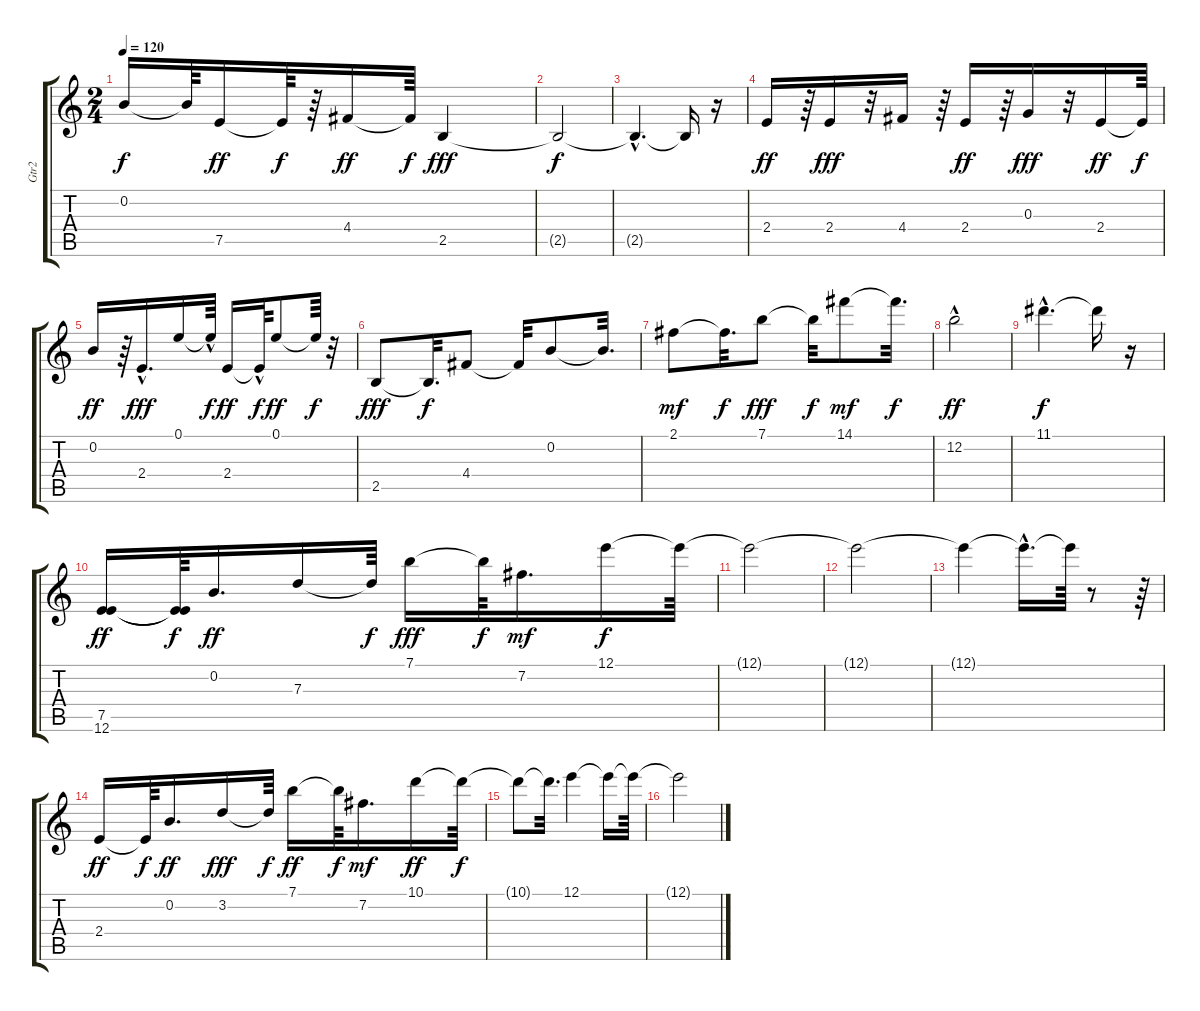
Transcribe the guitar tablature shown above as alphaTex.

\track ("Gtr2" "Gtr2") {instrument acousticguitarsteel}
\staff {score tabs}
\tuning (E4 B3 G3 D3 A2 E2) {hide}
\ts (2 4)
\tempo 120
\clef g2
\ks c
0.2{t}.16{dy f} 0.2{t}.64 7.5.16{dy ff} 7.5{t}.64{dy f} r.64 4.4.16{dy ff} 4.4{t}.64{dy f} 2.5.4{dy fff} |
2.5{t}.2{dy f} |
2.5{hac t}.4{d} 2.5{t}.16 r.16 |
2.4.16{dy ff} r.64 2.4.16{dy fff} r.32 4.4.16 r.64 2.4.16{dy ff} r.64 0.3.16{dy fff} r.32 2.4.16{dy ff} 2.4{t}.64{dy f} |
0.2.16{dy ff} r.64 2.4{hac}.16{d dy fff} 0.1.16 0.1{hac t}.64{dy f} 2.4.16{dy ff} 2.4{hac t}.64{dy f} 0.1.8{dy ff} 0.1{t}.64{dy f} r.32 |
2.5.8{dy fff} 2.5{t}.32{d dy f} 4.4.8 4.4{t}.32 0.2.8 0.2{t}.32{d} |
2.1.8{dy mf} 2.1{t}.32{d dy f} 7.1.8{dy fff} 7.1{t}.32{dy f} 14.1.8{dy mf} 14.1{t}.32{d dy f} |
12.2{hac}.2{dy ff} |
11.1{hac}.4{d dy f} 11.1{t}.16 r.16 |
(7.5 12.6).16{dy ff} (7.5{t} 12.6{t}).64{dy f} 0.2.16{d dy ff} 7.3.16 7.3{t}.64{dy f} 7.1.16{dy fff} 7.1{t}.64{dy f} 7.2.16{d dy mf} 12.1.16{dy f} 12.1{t}.64 |
12.1{t}.2 |
12.1{t}.2 |
12.1{t}.4 12.1{hac t}.16{d} 12.1{t}.64 r.8 r.64 |
2.4.16{dy ff} 2.4{t}.64{dy f} 0.2.16{d dy ff} 3.2.16{dy fff} 3.2{t}.64{dy f} 7.1.16{dy ff} 7.1{t}.64{dy f} 7.2.16{d dy mf} 10.1.16{dy ff} 10.1{t}.64{dy f} |
10.1{t}.8 10.1{t}.32{d} 12.1.4 12.1{t}.16 12.1{t}.64 |
12.1{t}.2
